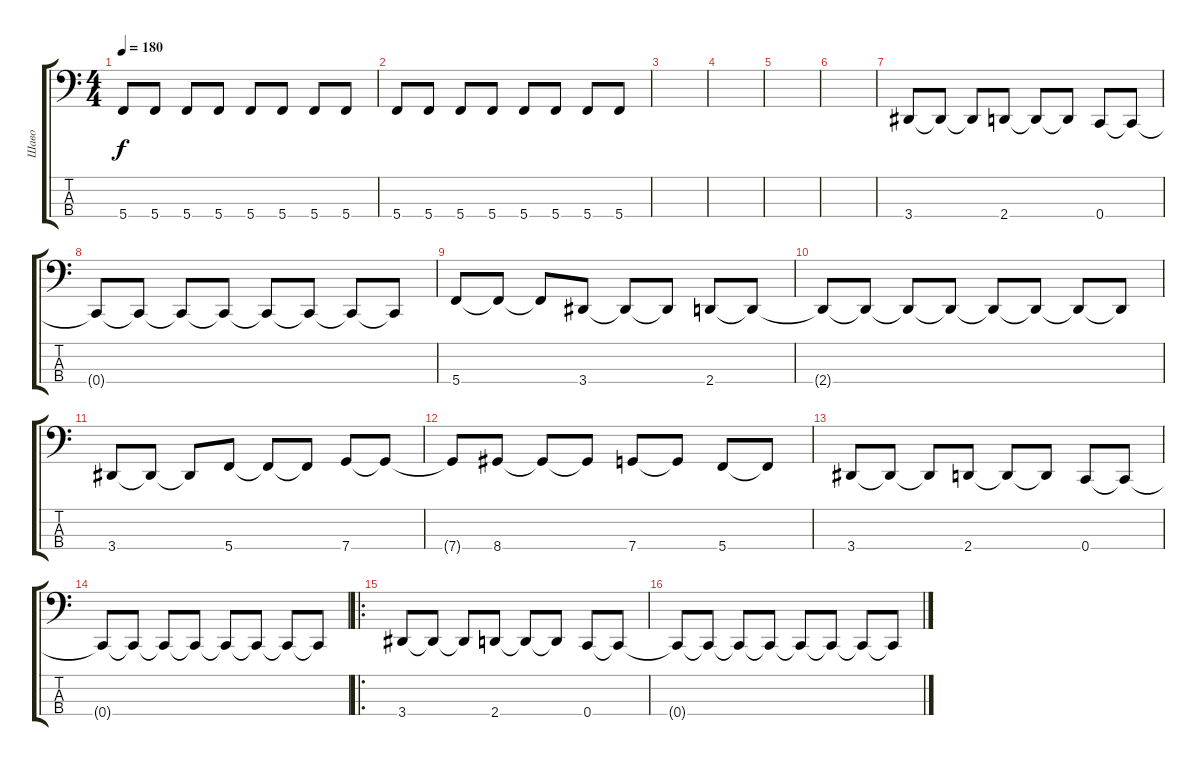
\track ("Шаво" "Шаво") {instrument electricbassfinger}
\staff {score tabs}
\tuning (F2 C2 G1 C1) {hide}
\ts (4 4)
\tempo 180
\clef f4
\ks c
5.4.8{dy f} 5.4.8 5.4.8 5.4.8 5.4.8 5.4.8 5.4.8 5.4.8 |
5.4.8 5.4.8 5.4.8 5.4.8 5.4.8 5.4.8 5.4.8 5.4.8 |
|
|
|
|
3.4.8 3.4{t}.8 3.4{t}.8 2.4.8 2.4{t}.8 2.4{t}.8 0.4.8 0.4{t}.8 |
0.4{t}.8 0.4{t}.8 0.4{t}.8 0.4{t}.8 0.4{t}.8 0.4{t}.8 0.4{t}.8 0.4{t}.8 |
5.4.8 5.4{t}.8 5.4{t}.8 3.4.8 3.4{t}.8 3.4{t}.8 2.4.8 2.4{t}.8 |
2.4{t}.8 2.4{t}.8 2.4{t}.8 2.4{t}.8 2.4{t}.8 2.4{t}.8 2.4{t}.8 2.4{t}.8 |
3.4.8 3.4{t}.8 3.4{t}.8 5.4.8 5.4{t}.8 5.4{t}.8 7.4.8 7.4{t}.8 |
7.4{t}.8 8.4.8 8.4{t}.8 8.4{t}.8 7.4.8 7.4{t}.8 5.4.8 5.4{t}.8 |
3.4.8 3.4{t}.8 3.4{t}.8 2.4.8 2.4{t}.8 2.4{t}.8 0.4.8 0.4{t}.8 |
0.4{t}.8 0.4{t}.8 0.4{t}.8 0.4{t}.8 0.4{t}.8 0.4{t}.8 0.4{t}.8 0.4{t}.8 |
\ro
3.4.8 3.4{t}.8 3.4{t}.8 2.4.8 2.4{t}.8 2.4{t}.8 0.4.8 0.4{t}.8 |
0.4{t}.8 0.4{t}.8 0.4{t}.8 0.4{t}.8 0.4{t}.8 0.4{t}.8 0.4{t}.8 0.4{t}.8
